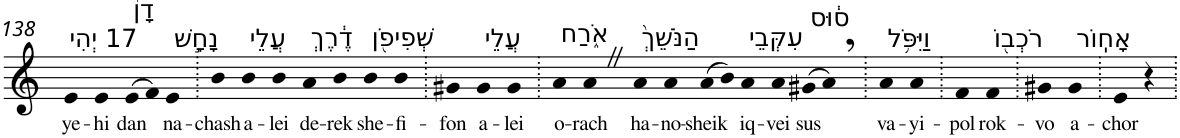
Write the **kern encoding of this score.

**kern	**text
*part1	*part1
*staff1	*staff1
*I"Piano	*
*I'Pno	*
!!LO:PB:g=z
*clefG2	*
*k[]	*
=138	=138
!LO:TX:a:t=17 יְהִי	!
!	!LO:LY:b
4e	ye-
!	!LO:LY:b
4e	-hi
!LO:TX:a:t=דָן֙	!
!	!LO:LY:b
(>8e	dan
8f)	.
!LO:TX:a:t=נָחָ֣שׁ	!
!	!LO:LY:b
4e	na-
=139.	=139.
!	!LO:LY:b
4b	-chash
!LO:TX:a:t=עֲלֵי	!
!	!LO:LY:b
4b	a-
!	!LO:LY:b
4b	-lei
!LO:TX:a:t=דֶ֔רֶךְ	!
!	!LO:LY:b
4a	de-
!	!LO:LY:b
4b	-rek
!LO:TX:a:t=שְׁפִיפֹ֖ן	!
!	!LO:LY:b
4b	she-
!	!LO:LY:b
4b	-fi-
=140.	=140.
!	!LO:LY:b
4g#X	-fon
!LO:TX:a:t=עֲלֵי	!
!	!LO:LY:b
4g#	a-
!	!LO:LY:b
4g#	-lei
=141.	=141.
!LO:TX:a:t=אֹ֑רַח	!
!	!LO:LY:b
4a	o-
!	!LO:LY:b
4aZ	-rach
!LO:TX:a:t=הַנֹּשֵׁךְ֙	!
!	!LO:LY:b
4a	ha-
!	!LO:LY:b
4a	-no-
!	!LO:LY:b
(>8a	-sheik
8b)	.
!LO:TX:a:t=עִקְּבֵי	!
!	!LO:LY:b
4a	iq-
!	!LO:LY:b
4a	-vei
!LO:TX:a:t=ס֔וּס	!
!	!LO:LY:b
(>8g#X	sus
8a,)	.
=142.	=142.
!LO:TX:a:t=וַיִּפֹּ֥ל	!
!	!LO:LY:b
4a	va-
!	!LO:LY:b
4a	-yi-
=143.	=143.
!	!LO:LY:b
4f	-pol
!LO:TX:a:t=רֹכְב֖וֹ	!
!	!LO:LY:b
4f	rok-
=144.	=144.
!	!LO:LY:b
4g#X	-vo
!LO:TX:a:t=אָחֽוֹר	!
!	!LO:LY:b
4g#	a-
=145.	=145.
!	!LO:LY:b
4e	-chor
4r	.
=.	=.
*-	*-
